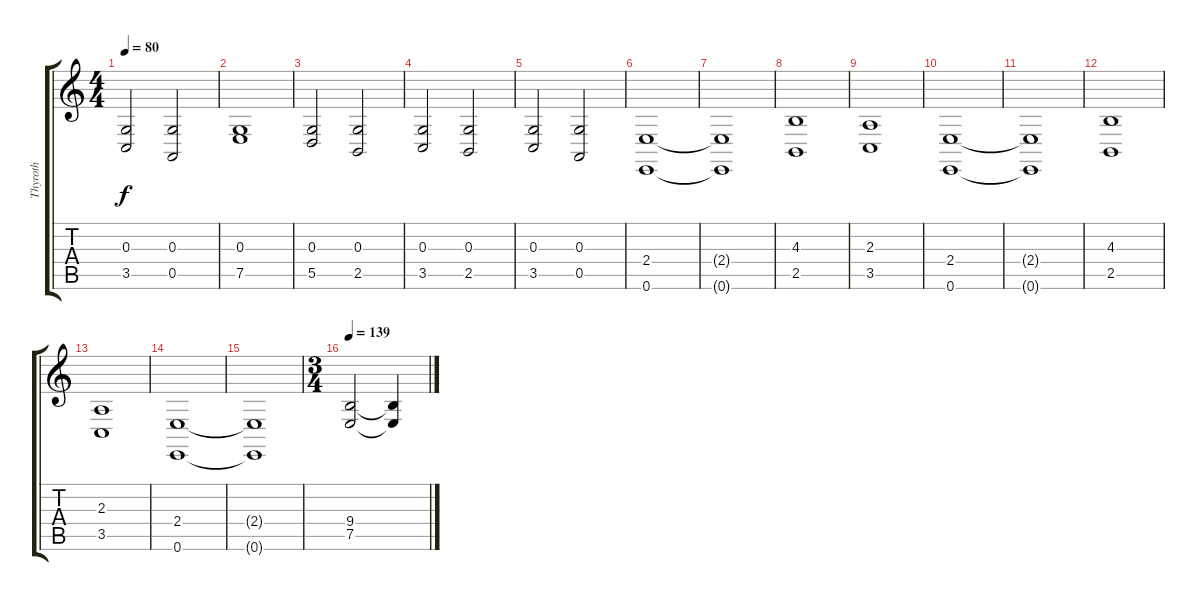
\track ("Thyroth" "Thyroth") {instrument choiraahs}
\staff {score tabs}
\tuning (E4 B3 G3 D3 A2 E2) {hide}
\ts (4 4)
\tempo 80
\clef g2
\ks c
(0.3 3.5).2{dy f} (0.3 0.5).2 |
(0.3 7.5).1 |
(0.3 5.5).2 (0.3 2.5).2 |
(0.3 3.5).2 (0.3 2.5).2 |
(0.3 3.5).2 (0.3 0.5).2 |
(2.4 0.6).1 |
(2.4{t} 0.6{t}).1 |
(4.3 2.5).1 |
(2.3 3.5).1 |
(2.4 0.6).1 |
(2.4{t} 0.6{t}).1 |
(4.3 2.5).1 |
(2.3 3.5).1 |
(2.4 0.6).1 |
(2.4{t} 0.6{t}).1 |
\ts (3 4)
\tempo 139
(9.4 7.5).2 (9.4{t} 7.5{t}).4
